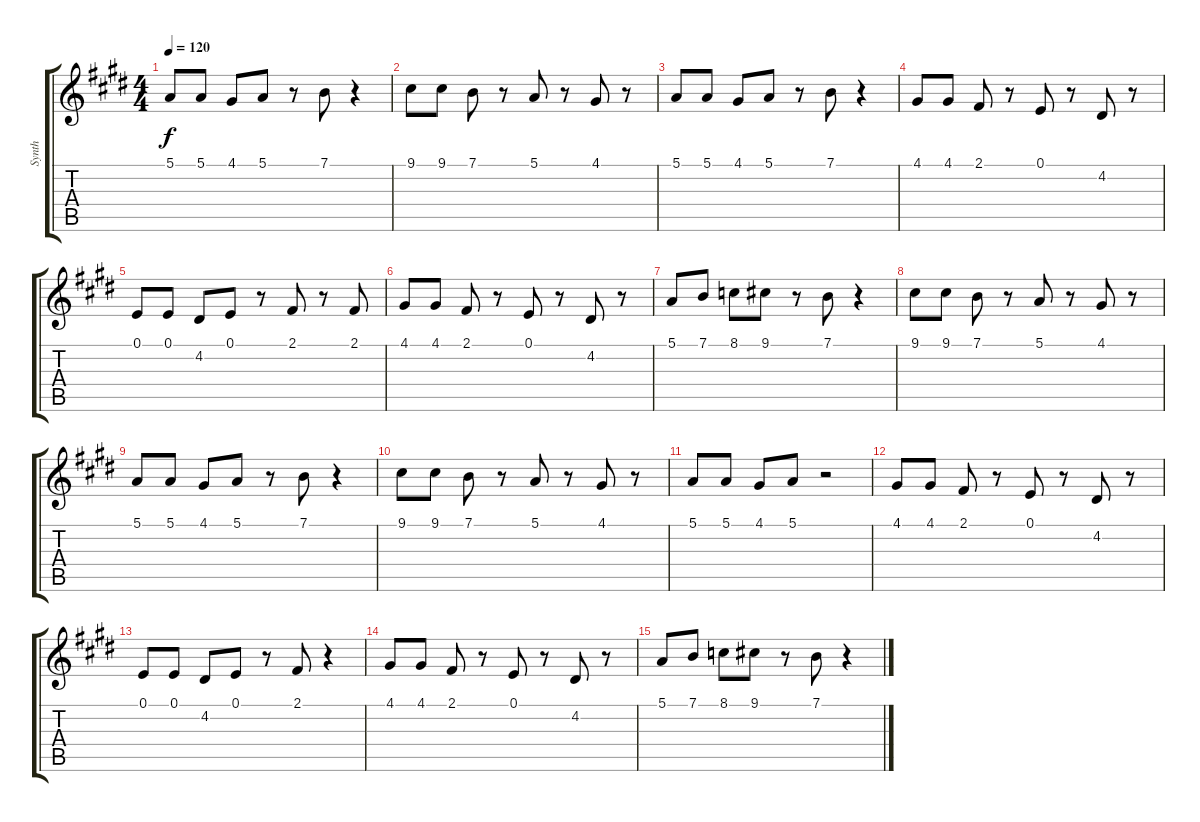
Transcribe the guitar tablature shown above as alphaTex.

\track ("Synth" "Synth") {instrument synthstrings1}
\staff {score tabs}
\tuning (E4 B3 G3 D3 A2 E2) {hide}
\ts (4 4)
\tempo 120
\clef g2
\ks e
5.1.8{dy f} 5.1.8 4.1.8 5.1.8 r.8 7.1.8 r.4 |
9.1.8 9.1.8 7.1.8 r.8 5.1.8 r.8 4.1.8 r.8 |
5.1.8 5.1.8 4.1.8 5.1.8 r.8 7.1.8 r.4 |
4.1.8 4.1.8 2.1.8 r.8 0.1.8 r.8 4.2.8 r.8 |
0.1.8 0.1.8 4.2.8 0.1.8 r.8 2.1.8 r.8 2.1.8 |
4.1.8 4.1.8 2.1.8 r.8 0.1.8 r.8 4.2.8 r.8 |
5.1.8 7.1.8 8.1.8 9.1.8 r.8 7.1.8 r.4 |
9.1.8 9.1.8 7.1.8 r.8 5.1.8 r.8 4.1.8 r.8 |
5.1.8 5.1.8 4.1.8 5.1.8 r.8 7.1.8 r.4 |
9.1.8 9.1.8 7.1.8 r.8 5.1.8 r.8 4.1.8 r.8 |
5.1.8 5.1.8 4.1.8 5.1.8 r.2 |
4.1.8 4.1.8 2.1.8 r.8 0.1.8 r.8 4.2.8 r.8 |
0.1.8 0.1.8 4.2.8 0.1.8 r.8 2.1.8 r.4 |
4.1.8 4.1.8 2.1.8 r.8 0.1.8 r.8 4.2.8 r.8 |
5.1.8 7.1.8 8.1.8 9.1.8 r.8 7.1.8 r.4
